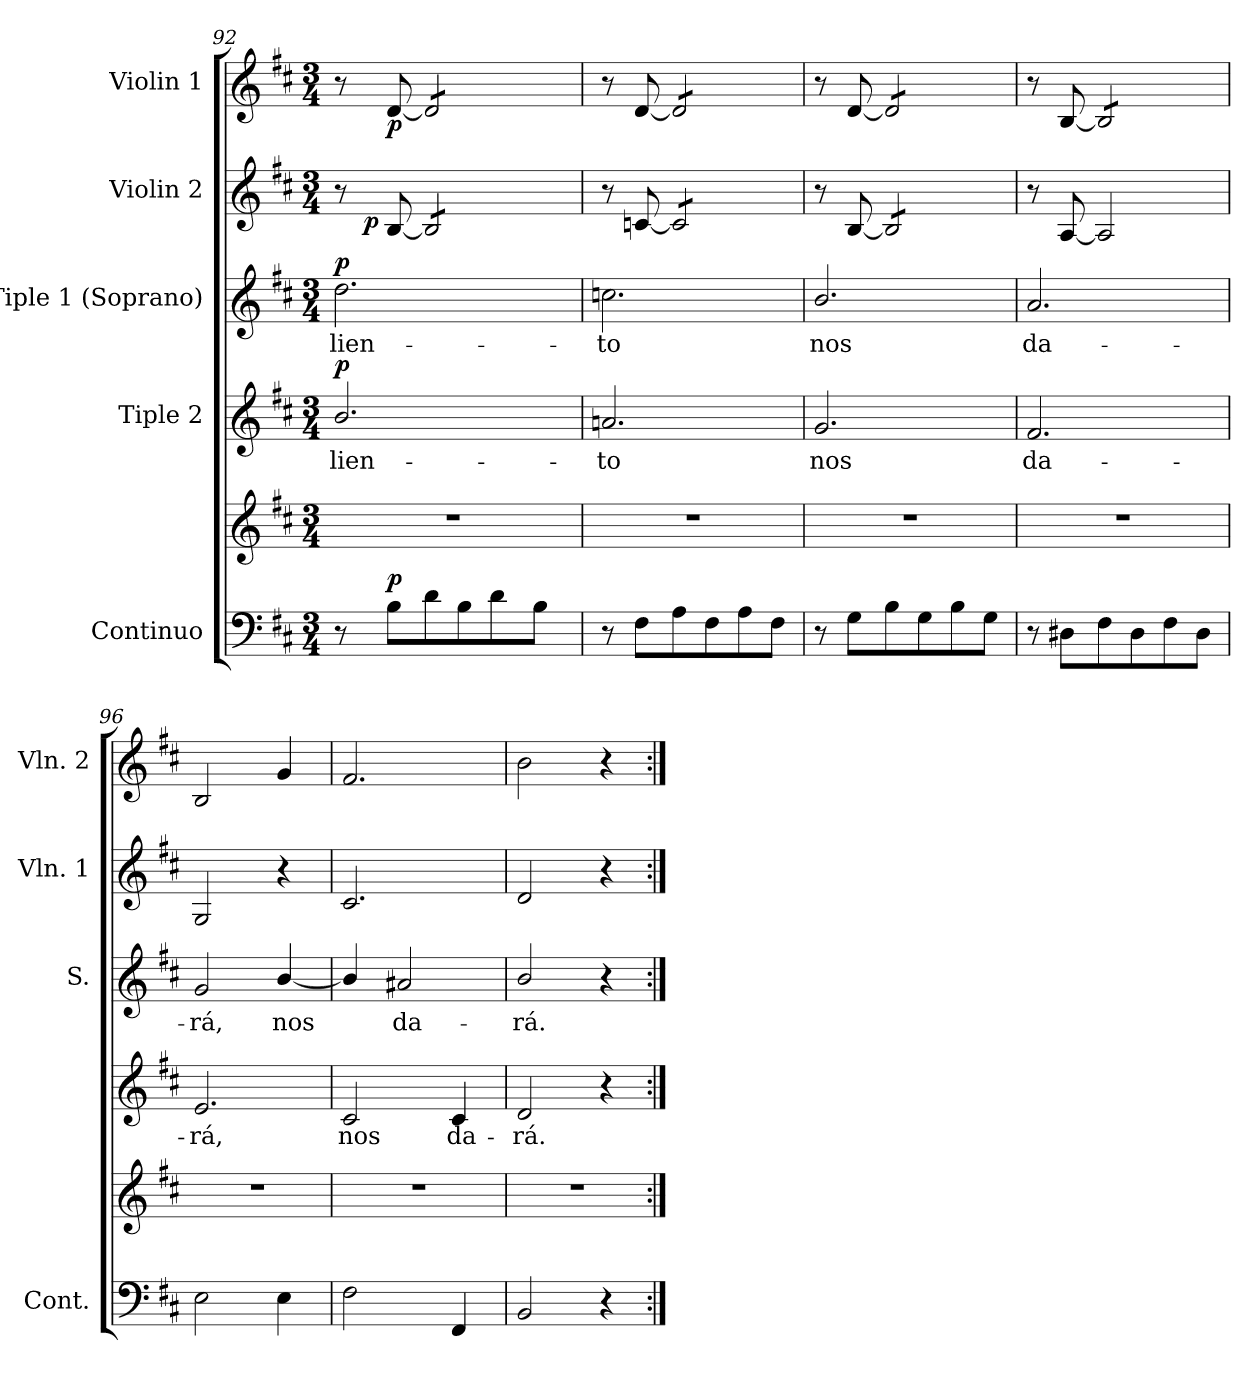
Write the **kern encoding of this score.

**kern	**kern	**dynam	**kern	**text	**dynam	**kern	**text	**dynam	**kern	**dynam	**kern	**dynam
*part5	*part5	*part5	*part4	*part4	*part4	*part3	*part3	*part3	*part2	*part2	*part1	*part1
*staff6	*staff5	*staff5/6	*staff4	*staff4	*staff4	*staff3	*staff3	*staff3	*staff2	*staff2	*staff1	*staff1
*I"Continuo	*	*	*I"Tiple 2	*	*	*I"Tiple 1 (Soprano)	*	*	*I"Violin 2	*	*I"Violin 1	*
*I'Cont.	*	*	*	*	*	*I'S.	*	*	*I'Vln. 1	*	*I'Vln. 2	*
*clefF4	*clefG2	*	*clefG2	*	*	*clefG2	*	*	*clefG2	*	*clefG2	*
*k[f#c#]	*k[f#c#]	*	*k[f#c#]	*	*	*k[f#c#]	*	*	*k[f#c#]	*	*k[f#c#]	*
*D:	*D:	*	*D:	*	*	*D:	*	*	*D:	*	*D:	*
*M3/4	*M3/4	*	*M3/4	*	*	*M3/4	*	*	*M3/4	*	*M3/4	*
=92	=92	=92	=92	=92	=92	=92	=92	=92	=92	=92	=92	=92
!	!LO:N:vis=1	!	!	!	!	!	!	!	!	!	!	!
!	!	!	!	!LO:LY:b:color=#000000	!	!	!	!	!	!	!	!
!	!	!	!	!	!	!	!LO:LY:b:color=#000000	!	!	!	!	!
*	*	*	*	*	*	*	*	*	*^	*	*	*
8r	2.r	.	2.bi/	-lien-	p	2.ddi\	-lien-	p	8r	32ryy	.	8r	.
.	.	.	.	.	.	.	.	.	.	64ryy	.	.	.
.	.	.	.	.	.	.	.	.	.	256..ryy	.	.	.
.	.	.	.	.	.	.	.	.	.	2ryy	p	.	.
8Bi\L	.	p	.	.	.	.	.	.	[8Bi/	.	.	[8di/	p
*	*	*	*	*	*	*	*	*	*tremolo	*	*	*	*
*	*	*	*	*	*	*	*	*	*	*	*	*tremolo	*
8di\	.	.	.	.	.	.	.	.	8Bi/]L	.	.	8di/]L	.
8Bi\	.	.	.	.	.	.	.	.	8Bi/	.	.	8di/	.
8di\	.	.	.	.	.	.	.	.	8Bi/	.	.	8di/	.
.	.	.	.	.	.	.	.	.	.	8ryy	.	.	.
8Bi\J	.	.	.	.	.	.	.	.	8Bi/J	.	.	8di/J	.
*	*	*	*	*	*	*	*	*	*	*	*	*Xtremolo	*
*	*	*	*	*	*	*	*	*	*Xtremolo	*	*	*	*
.	.	.	.	.	.	.	.	.	.	16ryy	.	.	.
.	.	.	.	.	.	.	.	.	.	128ryy	.	.	.
.	.	.	.	.	.	.	.	.	.	1024ryy	.	.	.
=93	=93	=93	=93	=93	=93	=93	=93	=93	=93	=93	=93	=93	=93
!	!LO:N:vis=1	!	!	!	!	!	!	!	!	!	!	!	!
*	*	*	*	*	*	*	*	*	*v	*v	*	*	*
*	*	*	*	*	*	*	*	*	*^	*	*	*
!	!	!	!	!LO:LY:b:color=#000000	!	!	!	!	!	!	!	!	!
*	*	*	*	*	*	*	*	*	*v	*v	*	*	*
*	*	*	*	*	*	*	*	*	*^	*	*	*
!	!	!	!	!	!	!	!LO:LY:b:color=#000000	!	!	!	!	!	!
*	*	*	*	*	*	*	*	*	*v	*v	*	*	*
8r	2.r	.	2.ani/	-to	.	2.ccni\	-to	.	8r	.	8r	.
8F#i\L	.	.	.	.	.	.	.	.	[8cni/	.	[8di/	.
*	*	*	*	*	*	*	*	*	*tremolo	*	*	*
*	*	*	*	*	*	*	*	*	*	*	*tremolo	*
8Ai\	.	.	.	.	.	.	.	.	8ci/]L	.	8di/]L	.
8F#i\	.	.	.	.	.	.	.	.	8ci/	.	8di/	.
8Ai\	.	.	.	.	.	.	.	.	8ci/	.	8di/	.
8F#i\J	.	.	.	.	.	.	.	.	8ci/J	.	8di/J	.
*	*	*	*	*	*	*	*	*	*	*	*Xtremolo	*
*	*	*	*	*	*	*	*	*	*Xtremolo	*	*	*
!!LO:LB:g=z
=94	=94	=94	=94	=94	=94	=94	=94	=94	=94	=94	=94	=94
!	!LO:N:vis=1	!	!	!	!	!	!	!	!	!	!	!
!	!	!	!	!LO:LY:b:color=#000000	!	!	!	!	!	!	!	!
!	!	!	!	!	!	!	!LO:LY:b:color=#000000	!	!	!	!	!
8r	2.r	.	2.gi/	nos	.	2.bi/	nos	.	8r	.	8r	.
8Gi\L	.	.	.	.	.	.	.	.	[8Bi/	.	[8di/	.
*	*	*	*	*	*	*	*	*	*tremolo	*	*	*
*	*	*	*	*	*	*	*	*	*	*	*tremolo	*
8Bi\	.	.	.	.	.	.	.	.	8Bi/]L	.	8di/]L	.
8Gi\	.	.	.	.	.	.	.	.	8Bi/	.	8di/	.
8Bi\	.	.	.	.	.	.	.	.	8Bi/	.	8di/	.
8Gi\J	.	.	.	.	.	.	.	.	8Bi/J	.	8di/J	.
*	*	*	*	*	*	*	*	*	*	*	*Xtremolo	*
*	*	*	*	*	*	*	*	*	*Xtremolo	*	*	*
=95	=95	=95	=95	=95	=95	=95	=95	=95	=95	=95	=95	=95
!	!LO:N:vis=1	!	!	!	!	!	!	!	!	!	!	!
!	!	!	!	!LO:LY:b:color=#000000	!	!	!	!	!	!	!	!
!	!	!	!	!	!	!	!LO:LY:b:color=#000000	!	!	!	!	!
8r	2.r	.	2.f#i/	da-	.	2.ai/	da-	.	8r	.	8r	.
8D#Xi\L	.	.	.	.	.	.	.	.	[8Ai/	.	[8Bi/	.
*	*	*	*	*	*	*	*	*	*	*	*tremolo	*
8F#i\	.	.	.	.	.	.	.	.	2Ai/]	.	8Bi/]L	.
8D#i\	.	.	.	.	.	.	.	.	.	.	8Bi/	.
8F#i\	.	.	.	.	.	.	.	.	.	.	8Bi/	.
8D#i\J	.	.	.	.	.	.	.	.	.	.	8Bi/J	.
*	*	*	*	*	*	*	*	*	*	*	*Xtremolo	*
=96	=96	=96	=96	=96	=96	=96	=96	=96	=96	=96	=96	=96
!	!LO:N:vis=1	!	!	!	!	!	!	!	!	!	!	!
!	!	!	!	!LO:LY:b:color=#000000	!	!	!	!	!	!	!	!
!	!	!	!	!	!	!	!LO:LY:b:color=#000000	!	!	!	!	!
2Ei\	2.r	.	2.ei/	-rá,	.	2gi/	-rá,	.	2Gi/	.	2Bi/	.
!	!	!	!	!	!	!	!LO:LY:b:color=#000000	!	!	!	!	!
4Ei\	.	.	.	.	.	[4bi/	nos	.	4r	.	4gi/	.
=97	=97	=97	=97	=97	=97	=97	=97	=97	=97	=97	=97	=97
!	!LO:N:vis=1	!	!	!	!	!	!	!	!	!	!	!
!	!	!	!	!LO:LY:b:color=#000000	!	!	!	!	!	!	!	!
2F#i\	2.r	.	2c#i/	nos	.	4bi/]	.	.	2.c#i/	.	2.f#i/	.
!	!	!	!	!	!	!	!LO:LY:b:color=#000000	!	!	!	!	!
.	.	.	.	.	.	2a#Xi/	da-	.	.	.	.	.
!	!	!	!	!LO:LY:b:color=#000000	!	!	!	!	!	!	!	!
4FF#i/	.	.	4c#i/	da-	.	.	.	.	.	.	.	.
=98	=98	=98	=98	=98	=98	=98	=98	=98	=98	=98	=98	=98
!	!LO:N:vis=1	!	!	!	!	!	!	!	!	!	!	!
!	!	!	!	!LO:LY:b:color=#000000	!	!	!	!	!	!	!	!
!	!	!	!	!	!	!	!LO:LY:b:color=#000000	!	!	!	!	!
2BBi/	2.r	.	2di/	-rá.	.	2bi/	-rá.	.	2di/	.	2bi\	.
4r	.	.	4r	.	.	4r	.	.	4r	.	4r	.
=:|!	=:|!	=:|!	=:|!	=:|!	=:|!	=:|!	=:|!	=:|!	=:|!	=:|!	=:|!	=:|!
*-	*-	*-	*-	*-	*-	*-	*-	*-	*-	*-	*-	*-
